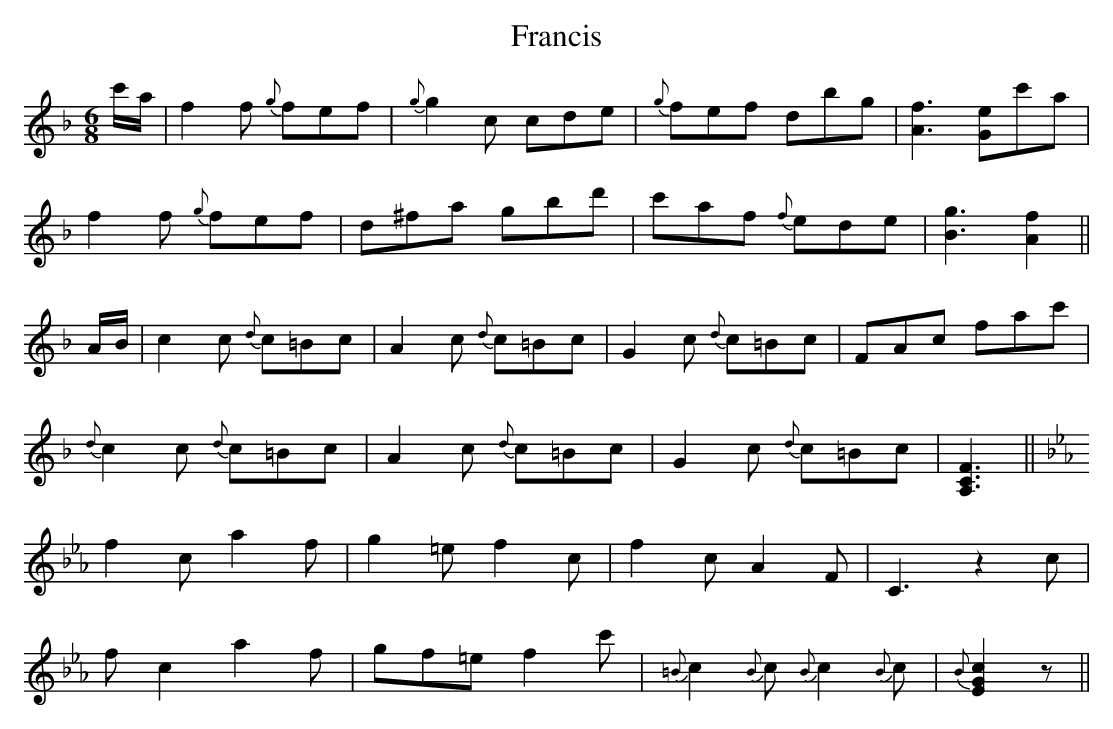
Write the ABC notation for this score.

X:1
T:Francis
M:6/8
L:1/8
K:F
c'/a/|f2f {g}fef|{g}g2c cde|{g}fef dbg|[A3f3] [Ge]c'a|
f2f {g}fef|d^fa gbd'|c'af {f}ede|[B3g3][A2f2]||
A/B/|c2c {d}c=Bc|A2c {d}c=Bc|G2c {d}c=Bc|FAc fac'|
{d}c2c {d}c=Bc|A2c {d}c=Bc|G2c {d}c=Bc|[A,3C3F3]||
K:Cmin
f2c a2f|g2=e f2c|f2c A2F|C3 z2c|
fc2 a2f|gf=e f2c'|{=B}c2{B}c {B}c2{B}c| {B}[E2G2c2]z||
